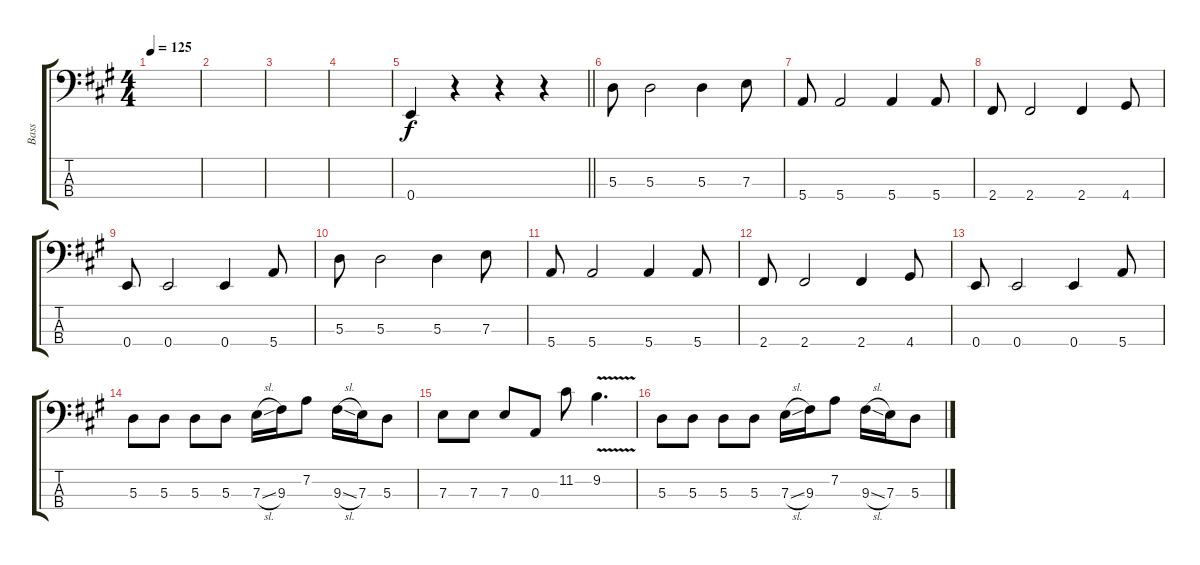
\track ("Bass" "Bass") {instrument electricbassfinger}
\staff {score tabs}
\tuning (G2 D2 A1 E1) {hide}
\ts (4 4)
\tempo 125
\clef f4
\ks a
|
|
|
|
\barLineRight lightlight
0.4.4 r.4 r.4 r.4 |
5.3.8 5.3.2 5.3.4 7.3.8 |
5.4.8 5.4.2 5.4.4 5.4.8 |
2.4.8 2.4.2 2.4.4 4.4.8 |
0.4.8 0.4.2 0.4.4 5.4.8 |
5.3.8 5.3.2 5.3.4 7.3.8 |
5.4.8 5.4.2 5.4.4 5.4.8 |
2.4.8 2.4.2 2.4.4 4.4.8 |
0.4.8 0.4.2 0.4.4 5.4.8 |
5.3.8 5.3.8 5.3.8 5.3.8 7.3{sl}.16 9.3.16 7.2.8 9.3{sl}.16 7.3.16 5.3.8 |
7.3.8 7.3.8 7.3.8 0.3.8 11.2.8 9.2{v}.4{d} |
5.3.8 5.3.8 5.3.8 5.3.8 7.3{sl}.16 9.3.16 7.2.8 9.3{sl}.16 7.3.16 5.3.8
